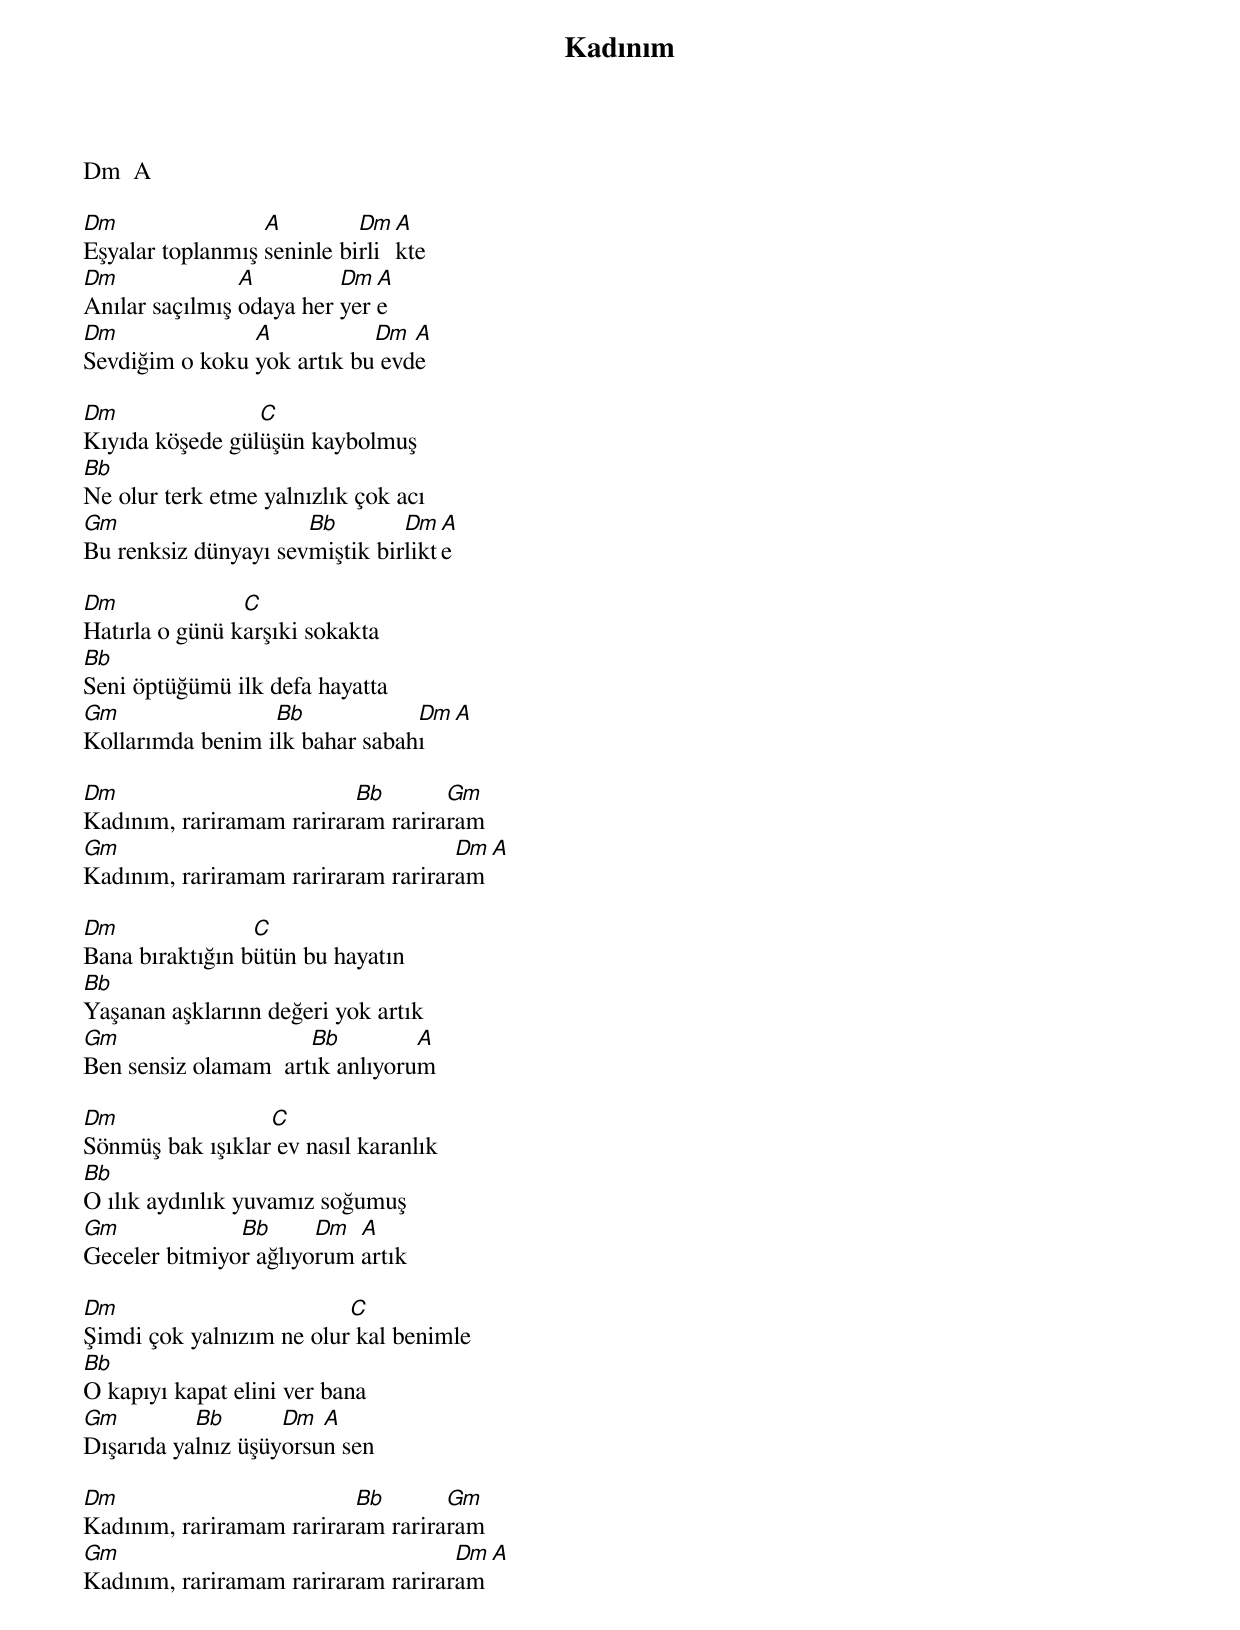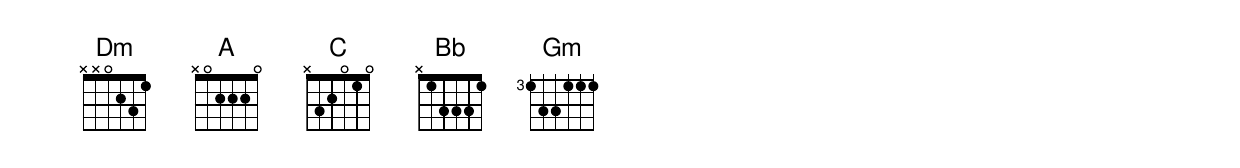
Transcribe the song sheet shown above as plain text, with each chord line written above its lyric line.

{title: Kadınım}
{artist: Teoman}

Dm  A

Dm                A         Dm A
Eşyalar toplanmış seninle birlikte
Dm              A         Dm A
Anılar saçılmış odaya her yere
Dm              A           Dm  A
Sevdiğim o koku yok artık bu evde

Dm               C
Kıyıda köşede gülüşün kaybolmuş
Bb
Ne olur terk etme yalnızlık çok acı
Gm                    Bb        Dm  A
Bu renksiz dünyayı sevmiştik birlikte

Dm              C
Hatırla o günü karşıki sokakta
Bb
Seni öptüğümü ilk defa hayatta
Gm                Bb            Dm  A
Kollarımda benim ilk bahar sabahı

Dm                        Bb       Gm
Kadınım, rariramam rariraram rariraram
Gm                                  Dm  A
Kadınım, rariramam rariraram rariraram

Dm               C
Bana bıraktığın bütün bu hayatın
Bb
Yaşanan aşklarınn değeri yok artık
Gm                    Bb         A
Ben sensiz olamam  artık anlıyorum

Dm                C
Sönmüş bak ışıklar ev nasıl karanlık
Bb
O ılık aydınlık yuvamız soğumuş
Gm             Bb      Dm  A
Geceler bitmiyor ağlıyorum artık

Dm                        C
Şimdi çok yalnızım ne olur kal benimle
Bb
O kapıyı kapat elini ver bana
Gm         Bb       Dm  A
Dışarıda yalnız üşüyorsun sen

Dm                        Bb       Gm
Kadınım, rariramam rariraram rariraram
Gm                                  Dm  A
Kadınım, rariramam rariraram rariraram
